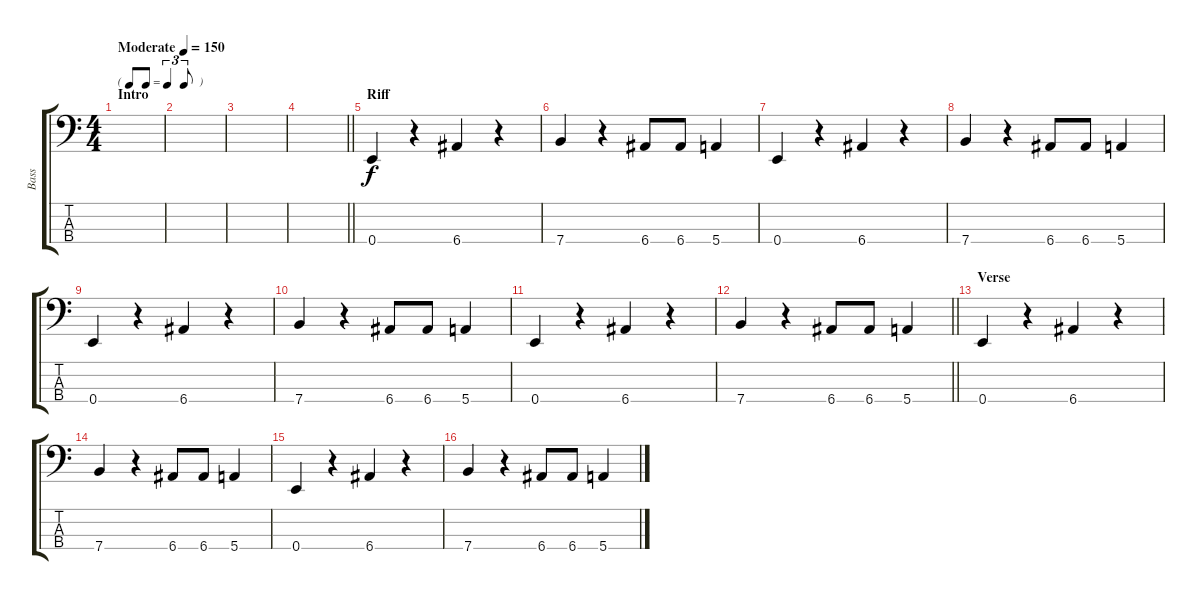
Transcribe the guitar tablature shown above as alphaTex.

\track ("Bass" "Bass") {instrument electricbassfinger}
\staff {score tabs}
\tuning (G2 D2 A1 E1) {hide}
\ts (4 4)
\tf triplet8th
\section ("" "Intro")
\tempo (150 "Moderate")
\clef f4
\ks c
|
|
|
\barLineRight lightlight
|
\section ("" "Riff")
0.4.4 r.4 6.4.4 r.4 |
7.4.4 r.4 6.4.8 6.4.8 5.4.4 |
0.4.4 r.4 6.4.4 r.4 |
7.4.4 r.4 6.4.8 6.4.8 5.4.4 |
0.4.4 r.4 6.4.4 r.4 |
7.4.4 r.4 6.4.8 6.4.8 5.4.4 |
0.4.4 r.4 6.4.4 r.4 |
\barLineRight lightlight
7.4.4 r.4 6.4.8 6.4.8 5.4.4 |
\section ("" "Verse")
0.4.4 r.4 6.4.4 r.4 |
7.4.4 r.4 6.4.8 6.4.8 5.4.4 |
0.4.4 r.4 6.4.4 r.4 |
7.4.4 r.4 6.4.8 6.4.8 5.4.4
